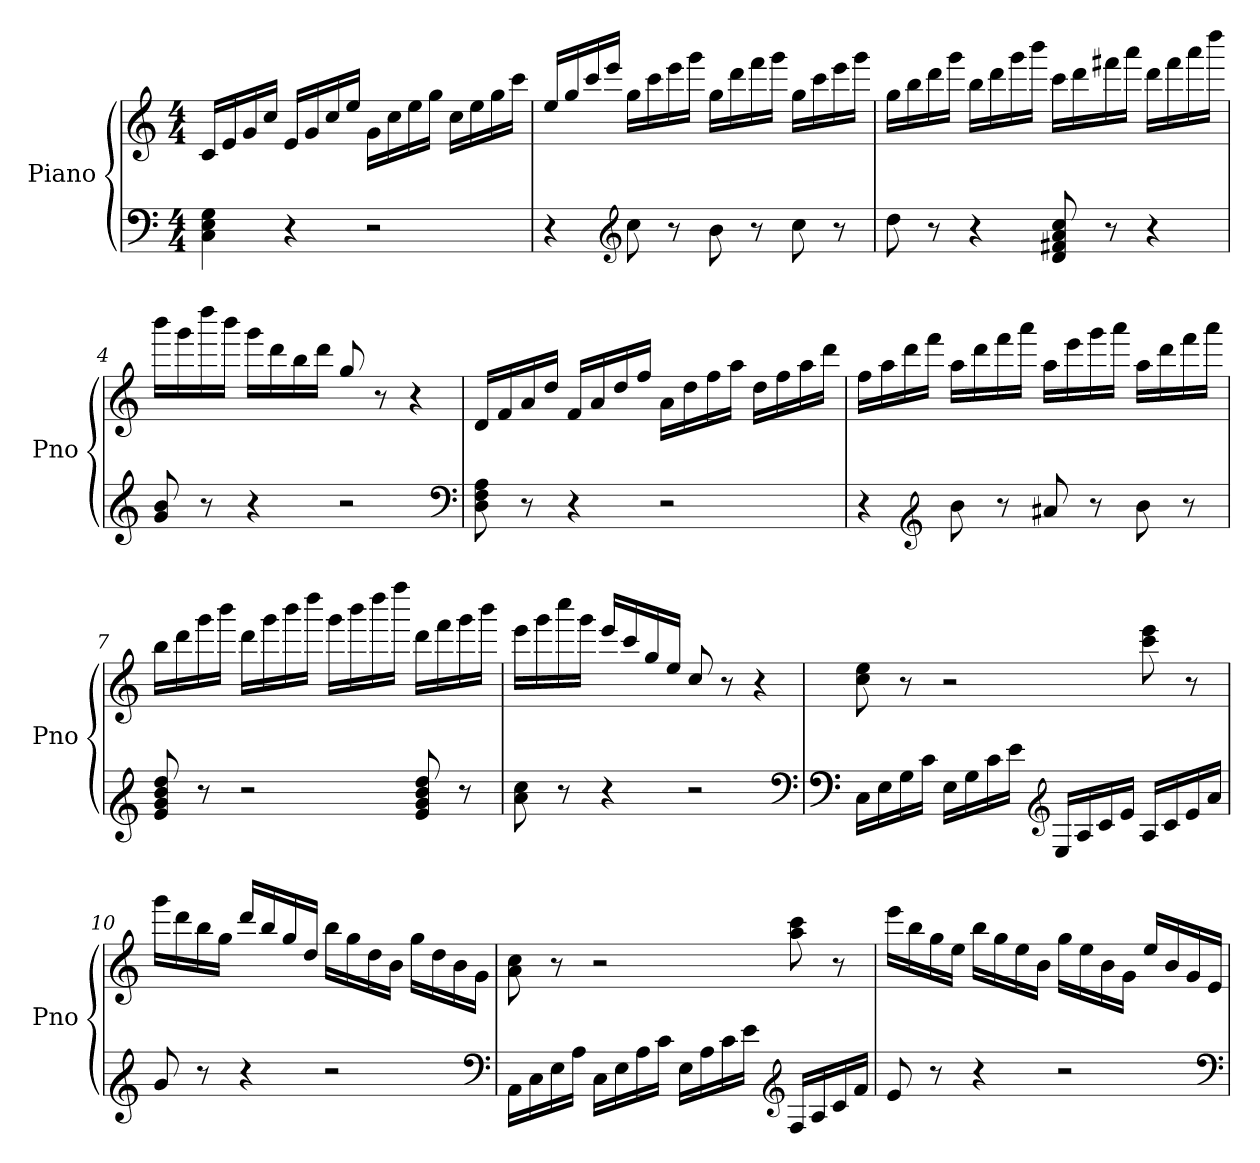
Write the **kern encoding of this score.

**kern	**kern
*part1	*part1
*staff2	*staff1
*I"Piano	*
*I'Pno	*
*clefF4	*clefG2
*k[]	*k[]
*C:	*C:
*M4/4	*M4/4
=1	=1
4C\ 4E\ 4G\	16c/LL
.	16e/
.	16g/
.	16cc/JJ
4r	16e/LL
.	16g/
.	16cc/
.	16ee/JJ
2r	16g\LL
.	16cc\
.	16ee\
.	16gg\JJ
.	16cc\LL
.	16ee\
.	16gg\
.	16ccc\JJ
=2	=2
4r	16ee/LL
.	16gg/
.	16ccc/
.	16eee/JJ
*clefG2	*
8cc\	16gg\LL
.	16ccc\
8r	16eee\
.	16ggg\JJ
8b\	16gg\LL
.	16ddd\
8r	16fff\
.	16ggg\JJ
8cc\	16gg\LL
.	16ccc\
8r	16eee\
.	16ggg\JJ
!!LO:LB:g=z
=3	=3
8dd\	16gg\LL
.	16bb\
8r	16ddd\
.	16ggg\JJ
4r	16bb\LL
.	16ddd\
.	16ggg\
.	16bbb\JJ
8d/ 8f#X/ 8a/ 8cc/	16ccc\LL
.	16ddd\
8r	16fff#X\
.	16aaa\JJ
4r	16ddd\LL
.	16fff#\
.	16aaa\
.	16dddd\JJ
=4	=4
8g/ 8b/	16bbb\LL
.	16ggg\
8r	16dddd\
.	16bbb\JJ
4r	16ggg\LL
.	16ddd\
.	16bb\
.	16ddd\JJ
2r	8gg/
.	8r
.	4r
*clefF4	*
=5	=5
8D\ 8F\ 8A\	16d/LL
.	16f/
8r	16a/
.	16dd/JJ
4r	16f/LL
.	16a/
.	16dd/
.	16ff/JJ
2r	16a\LL
.	16dd\
.	16ff\
.	16aa\JJ
.	16dd\LL
.	16ff\
.	16aa\
.	16ddd\JJ
!!LO:LB:g=z
=6	=6
4r	16ff\LL
.	16aa\
.	16ddd\
*clefG1	*
.	16fff\JJ
8dd\	16aa\LL
.	16ddd\
8r	16fff\
.	16aaa\JJ
8cc#X/	16aa\LL
.	16eee\
8r	16ggg\
.	16aaa\JJ
8dd\	16aa\LL
.	16ddd\
8r	16fff\
.	16aaa\JJ
=7	=7
8g/ 8b/ 8dd/ 8ff/	16bb\LL
.	16ddd\
8r	16ggg\
.	16bbb\JJ
2r	16ddd\LL
.	16ggg\
.	16bbb\
.	16dddd\JJ
.	16ggg\LL
.	16bbb\
.	16dddd\
.	16ffff\JJ
8g/ 8b/ 8dd/ 8ff/	16ddd\LL
.	16fff\
8r	16ggg\
.	16bbb\JJ
=8	=8
8cc\ 8ee\	16eee\LL
.	16ggg\
8r	16cccc\
.	16ggg\JJ
4r	16eee/LL
.	16ccc/
.	16gg/
.	16ee/JJ
2r	8cc/
.	8r
.	4r
*clefF4	*
!!LO:LB:g=z
=9	=9
*clefF4	*
16C\LL	8cc\ 8ee\
16E\	.
16G\	8r
16c\JJ	.
16E\LL	2r
16G\	.
16c\	.
16e\JJ	.
*clefG1	*
16G/LL	.
16c/	.
16e/	.
16g/JJ	.
16c/LL	8ccc\ 8eee\
16e/	.
16g/	8r
16cc/JJ	.
=10	=10
8b/	16ggg\LL
.	16ddd\
8r	16bb\
.	16gg\JJ
4r	16ddd/LL
.	16bb/
.	16gg/
.	16dd/JJ
2r	16bb\LL
.	16gg\
.	16dd\
.	16b\JJ
.	16gg\LL
.	16dd\
.	16b\
.	16g\JJ
*clefF4	*
=11	=11
16AA\LL	8a\ 8cc\
16C\	.
16E\	8r
16A\JJ	.
16C\LL	2r
16E\	.
16A\	.
16c\JJ	.
16E\LL	.
16A\	.
16c\	.
16e\JJ	.
*clefG1	*
16A/LL	8aa\ 8ccc\
16c/	.
16e/	8r
16a/JJ	.
!!LO:LB:g=z
=12	=12
8g/	16eee\LL
.	16bb\
8r	16gg\
.	16ee\JJ
4r	16bb\LL
.	16gg\
.	16ee\
.	16b\JJ
2r	16gg\LL
.	16ee\
.	16b\
.	16g\JJ
.	16ee/LL
.	16b/
.	16g/
.	16e/JJ
*clefF4	*
=	=
*-	*-
